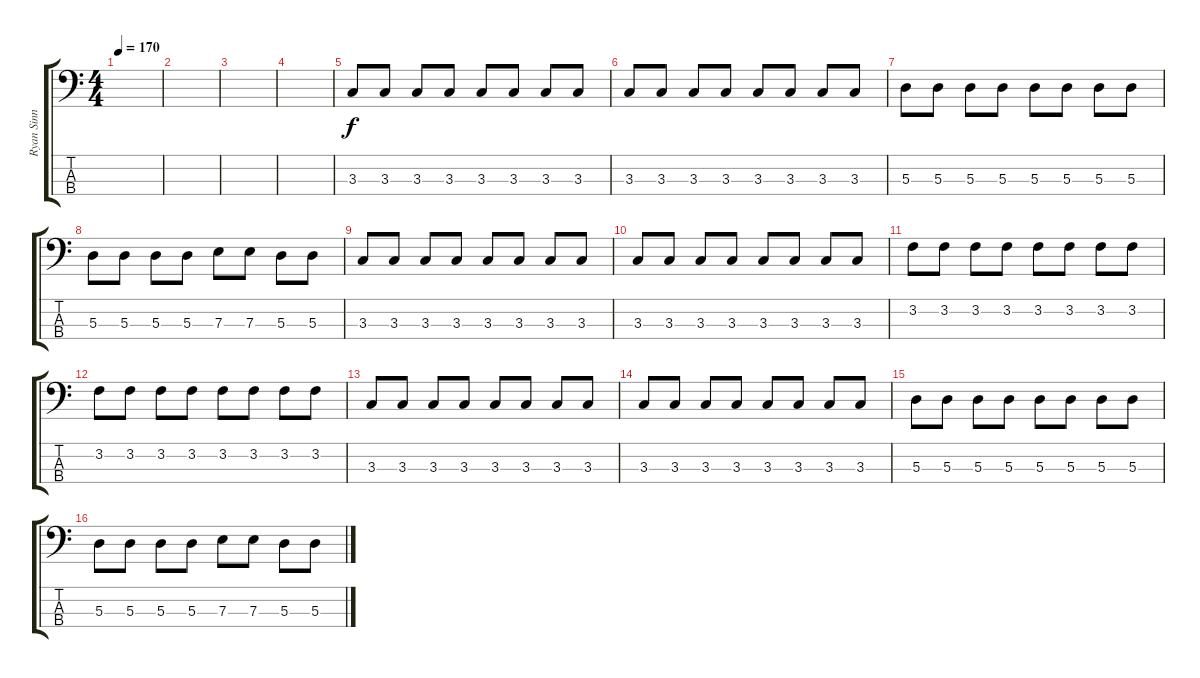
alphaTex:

\track ("Ryan Sinn" "Ryan Sinn") {instrument electricbassfinger}
\staff {score tabs}
\tuning (G2 D2 A1 E1) {hide}
\ts (4 4)
\tempo 170
\clef f4
\ks c
|
|
|
|
3.3.8 3.3.8 3.3.8 3.3.8 3.3.8 3.3.8 3.3.8 3.3.8 |
3.3.8 3.3.8 3.3.8 3.3.8 3.3.8 3.3.8 3.3.8 3.3.8 |
5.3.8 5.3.8 5.3.8 5.3.8 5.3.8 5.3.8 5.3.8 5.3.8 |
5.3.8 5.3.8 5.3.8 5.3.8 7.3.8 7.3.8 5.3.8 5.3.8 |
3.3.8 3.3.8 3.3.8 3.3.8 3.3.8 3.3.8 3.3.8 3.3.8 |
3.3.8 3.3.8 3.3.8 3.3.8 3.3.8 3.3.8 3.3.8 3.3.8 |
3.2.8 3.2.8 3.2.8 3.2.8 3.2.8 3.2.8 3.2.8 3.2.8 |
3.2.8 3.2.8 3.2.8 3.2.8 3.2.8 3.2.8 3.2.8 3.2.8 |
3.3.8 3.3.8 3.3.8 3.3.8 3.3.8 3.3.8 3.3.8 3.3.8 |
3.3.8 3.3.8 3.3.8 3.3.8 3.3.8 3.3.8 3.3.8 3.3.8 |
5.3.8 5.3.8 5.3.8 5.3.8 5.3.8 5.3.8 5.3.8 5.3.8 |
5.3.8 5.3.8 5.3.8 5.3.8 7.3.8 7.3.8 5.3.8 5.3.8
